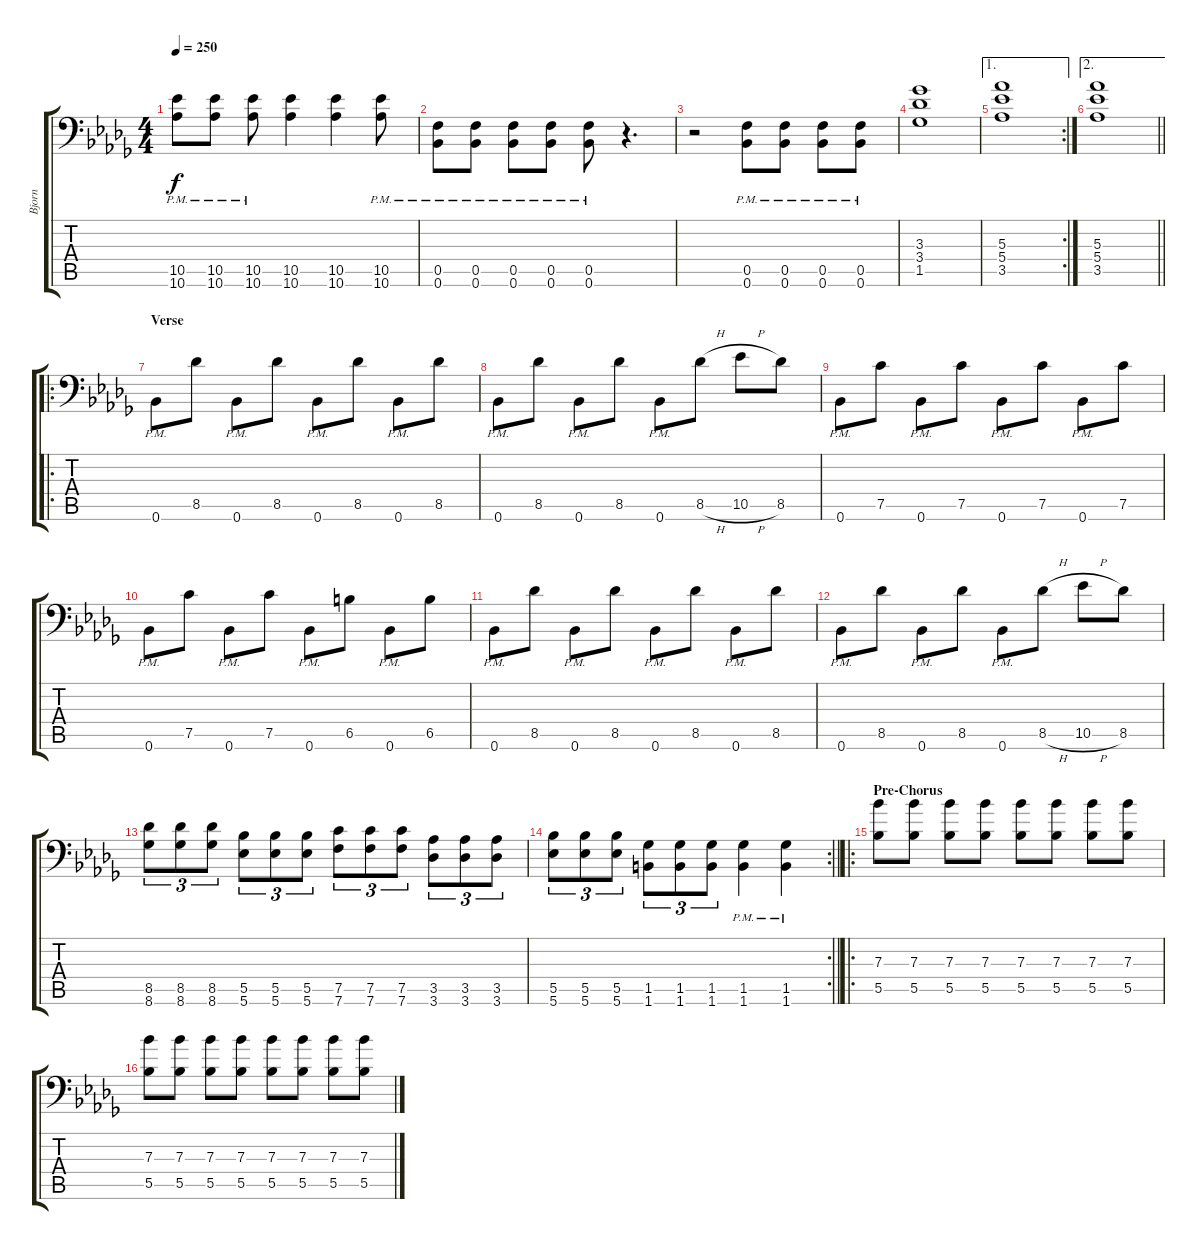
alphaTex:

\track ("Bjorn" "Bjorn") {instrument distortionguitar}
\staff {score tabs}
\tuning (C4 G3 Eb3 Bb2 F2 Bb1) {hide}
\ts (4 4)
\tempo 250
\clef f4
\ks bbminor
(10.5{pm} 10.6{pm}).8{dy f} (10.5{pm} 10.6{pm}).8 (10.5{pm} 10.6{pm}).8 (10.5 10.6).4 (10.5 10.6).4 (10.5{pm} 10.6{pm}).8 |
(0.5{pm} 0.6{pm}).8 (0.5{pm} 0.6{pm}).8 (0.5{pm} 0.6{pm}).8 (0.5{pm} 0.6{pm}).8 (0.5{pm} 0.6{pm}).8 r.4{d} |
r.2 (0.5{pm} 0.6{pm}).8 (0.5{pm} 0.6{pm}).8 (0.5{pm} 0.6{pm}).8 (0.5{pm} 0.6{pm}).8 |
(3.3 3.4 1.5).1 |
\ae 1
\rc 2
(5.3 5.4 3.5).1 |
\ae 2
\barLineRight lightlight
(5.3 5.4 3.5).1 |
\ro
\section ("" "Verse")
0.6{pm}.8 8.5.8 0.6{pm}.8 8.5.8 0.6{pm}.8 8.5.8 0.6{pm}.8 8.5.8 |
0.6{pm}.8 8.5.8 0.6{pm}.8 8.5.8 0.6{pm}.8 8.5{h}.8 10.5{h}.8 8.5.8 |
0.6{pm}.8 7.5.8 0.6{pm}.8 7.5.8 0.6{pm}.8 7.5.8 0.6{pm}.8 7.5.8 |
0.6{pm}.8 7.5.8 0.6{pm}.8 7.5.8 0.6{pm}.8 6.5.8 0.6{pm}.8 6.5.8 |
0.6{pm}.8 8.5.8 0.6{pm}.8 8.5.8 0.6{pm}.8 8.5.8 0.6{pm}.8 8.5.8 |
0.6{pm}.8 8.5.8 0.6{pm}.8 8.5.8 0.6{pm}.8 8.5{h}.8 10.5{h}.8 8.5.8 |
(8.5 8.6).8{tu (3 2)} (8.5 8.6).8{tu (3 2)} (8.5 8.6).8{tu (3 2)} (5.5 5.6).8{tu (3 2)} (5.5 5.6).8{tu (3 2)} (5.5 5.6).8{tu (3 2)} (7.5 7.6).8{tu (3 2)} (7.5 7.6).8{tu (3 2)} (7.5 7.6).8{tu (3 2)} (3.5 3.6).8{tu (3 2)} (3.5 3.6).8{tu (3 2)} (3.5 3.6).8{tu (3 2)} |
\rc 2
\barLineRight lightlight
(5.5 5.6).8{tu (3 2)} (5.5 5.6).8{tu (3 2)} (5.5 5.6).8{tu (3 2)} (1.5 1.6).8{tu (3 2)} (1.5 1.6).8{tu (3 2)} (1.5 1.6).8{tu (3 2)} (1.5{pm} 1.6{pm}).4 (1.5{pm} 1.6{pm}).4 |
\ro
\section ("" "Pre-Chorus")
(7.3 5.5).8 (7.3 5.5).8 (7.3 5.5).8 (7.3 5.5).8 (7.3 5.5).8 (7.3 5.5).8 (7.3 5.5).8 (7.3 5.5).8 |
(7.3 5.5).8 (7.3 5.5).8 (7.3 5.5).8 (7.3 5.5).8 (7.3 5.5).8 (7.3 5.5).8 (7.3 5.5).8 (7.3 5.5).8
